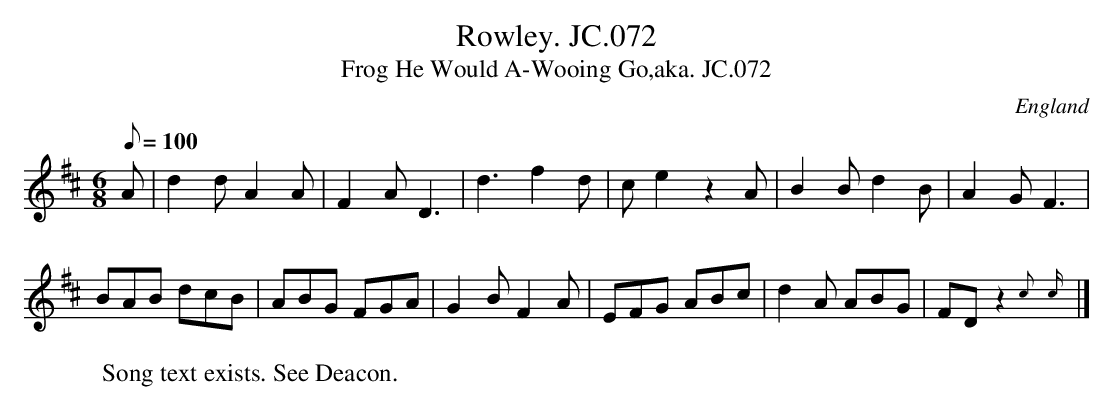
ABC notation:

X:1
T:Rowley. JC.072
T:Frog He Would A-Wooing Go,aka. JC.072
M:6/8
L:1/8
Q:100
O:England
K:D
A|d2dA2A|F2AD3|d3f2d|ce2z2A|B2Bd2B|A2GF3|!
BAB dcB|ABG FGA|G2BF2A|EFG ABc|d2A ABG|FDz2{c}{c}|]
W:Song text exists. See Deacon.
